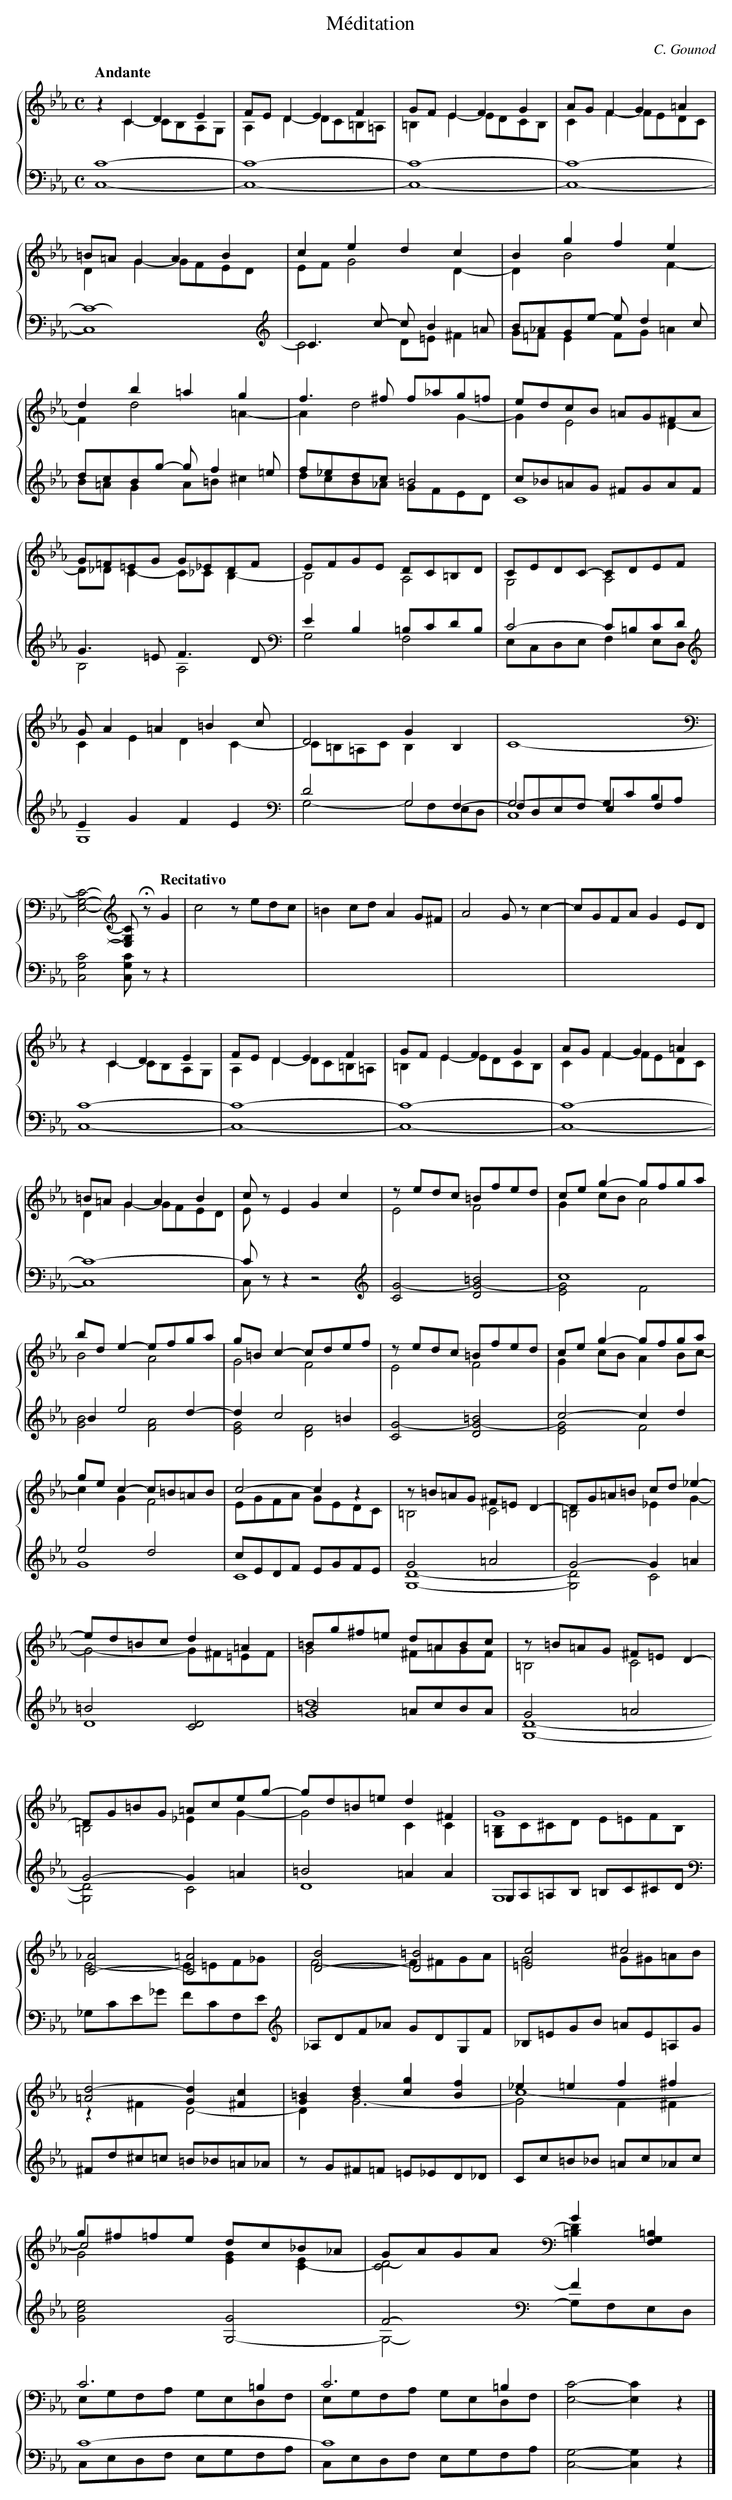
X:1
T:Méditation
C:C. Gounod
M:C
L:1/4
Q:"Andante"
%%staves {(1 2)(3 4)}
K:Cm
V:1
zCDE|F/E/DEF|G/F/EFG|
V:2
zC-C/B,/A,/G,/|A,D-D/C/=B,/=A,/|=B,E-E/D/C/B,/|
V:3 shift=cC
C4-|C4-|C4-|
V:4 shift=cC
C,4-|C,4-|C,4-|
V:1
A/G/FG=A|=B/=A/GAB|cedc|
V:2
CF-F/E/D/C/|DG-G/F/E/D/|E/F/G2D-|
V:3
C4-|C4-|C>c- c/B=A/|
V:4
C,4-|C,4|C2D/=E/^F|
V:1
Bgfe|db=ag|f>^f f/_a/g/=f/|
V:2
DB2F-|Fd2=A-|Ad2G-|
V:3
B/_A/G/e/- e/dc/|d/c/B/g/- g/f=e/|f/_e/d/c/=B2|
V:4
G/=F/EF/G/=A|B/=A/GA/=B/^c|d/c/B/_A/ G/F/E/D/|
V:1
e/d/c/B/ =A/G/^F/A/|G/=F/=E/G/ G/_E/D/F/|E/F/G/E/ D/C/=B,/D/|
V:2
GE2D-|D/_D/C-C/_C/B,-|B,2A,2|
V:3
c/_B/=A/G/ ^F/G/A/F/|G>=EF>D|EB,=B,/C/D/B,/|
V:4
C4|B,2A,2|G,2F,2|
V:1
C/E/D/C/- C/D/E/F/|G/A=A=Bc/|D2GB,|C4-|
V:2
G,2A,2|CEDC-|C/=B,/=A,/C/B,[I:staff +1]F,-|F,/D,/E,/F,/E,F,|
V:3
C2-C/=B,/C/D/|EGFE|D2G,2|G,2-G,/C/B,/A,/|
V:4
E,/C,/D,/E,/F,E,/D,/|G,4|G,2-G,/F,/E,/D,/|C,4|
V:1
[E,G,C]2-[E,G,C]/Hz/[Q:"Recitativo"]G|c2z/e/d/c/|\
	=Bc/d/AG/^F/|A2G/z/c-|c/G/F/A/GE/D/|
V:2
x2x/x/x[I:staff -1]|X4|
V:3
x2x/x/x|X4|
V:4
[C,G,C]2[C,G,C]/z/z|Z4|
V:1
zCDE|F/E/DEF|G/F/EFG|A/G/FG=A|
V:2
zC-C/B,/A,/G,/|A,D-D/C/=B,/=A,/|=B,E-E/D/C/B,/|CF-F/E/D/C/|
V:3
C4-|C4-|C4-|C4-|
V:4
C,4-|C,4-|C,4-|C,4-|
V:1
=B/=A/GAB|c/z/EGc|z/e/d/c/ =B/f/e/d/|c/e/g-g/f/g/a/|
V:2
DG-G/F/E/D/|E/z/x3|E2F2|Gc/B/A2|
V:3
C4-|C/z/zz2|x4|c4|
V:4
C,4|C,/z/zz2|[CG-]2[DG-=B]2|[EG]2F2|
V:1
b/d/e-e/f/g/a/|g/=B/c-c/d/e/f/|z/e/d/c/ =B/f/e/d/|
V:2
B2A2|G2F2|E2F2|
V:3
Be2d-|dc2=B|x4|
V:4
[GB]2[FA]2|[EG]2[DF]2[CG-]2[DG-=B]2|
V:1
c/e/g-g/f/g/a/|g/e/c-c/=B/=A/B/|c2-cz|
V:2
Gc/B/AB/c/-|cGF2|E/G/F/A/ G/E/D/C/|
V:3
c2-cd|e2d2|c/E/D/F/ E/G/F/E/|
V:4
[EG]2F2|G4|C4|
V:1
z/=B/=A/G/ ^F/=E/D-|D/G/=A/=B/ c/d/_e-|e/d/=B/c/d=A|
V:2
=B,2C2|=B,2_EG-|G2-G/^F/=E/F/|
V:3
G2=A2|G2-G=A|=B2[CD]2|
V:4
[G,D]4-|[G,D]2C2|D4|
V:1
=B/g/^f/=e/ d/=A/B/c/|z/=B/=A/G/ ^F/=E/D-|D/G/=B/G/ =A/c/e/g/-|
V:2
G2^F/=A/G/F/|=B,2C2|=B,2_EG-|
V:3
=B2=A/c/B/A/|G2=A2|G2-G=A|
V:4
[Gd]4|[G,D]4-|[G,D]2C2|
V:1
g/d/=B/=e/d^F|G4|[C-_A]2[C=A]2|
V:2
G2CC|[G,=B,]/C/^C/D/ E/=E/F/B,/|E2-E/=E/F/_G/|
V:3
=B2=AA|G,/A,/=A,/B,/ =B,/C/^C/D/|x4|
V:4
D4|G,4|_G,/C/E/_G/ F/C/F,/E/|
V:1
[D-B]2[D=B]2|[=Ec]2^c2|[=Ad-]2[Gd][^Fc]|
V:2
F2-F/^F/G/A/|G2G/^G/=A/B/|z^FD2-|
V:3
X3|
V:4
_A,/D/F/_A/ G/D/G,/F/|_B,/=E/G/B/ =A/E/=A,/G/|^F/d/^c/=c/ =B/_B/=A/_A/|
V:1
[G=B][Bd][cg][Bf]|_e=ef^f&
		  c4-	|g/^f/=f/e/ d/c/_B/_A/&
			c2x2|
V:2
DG3-|G2F^F|G2[EG][C-E]|
V:3
X3|
V:4
z/G/^F/=F/ =E/_E/D/_D/|C/c/=B/_B/ =A/c/_A/c/|[Gce]2[G,-G]2|
V:1
G/A/G/A/G[F,G,=B,]|C3=B,|C3=B,|x4|]
V:2
[CD-]2[=B,D]x|E,/G,/F,/A,/ G,/E,/D,/F,/|E,/G,/F,/A,/ G,/E,/D,/F,/|[E,C]2-[E,C]z|]
V:3
F2-Fx|C4-|C4|x4|]
V:4
G,2-|G,/F,/E,/D,/|C,/E,/D,/F,/ E,/G,/F,/A,/|C,/E,/D,/F,/ E,/G,/F,/A,/|[C,G,]2-[C,G,]z|]
